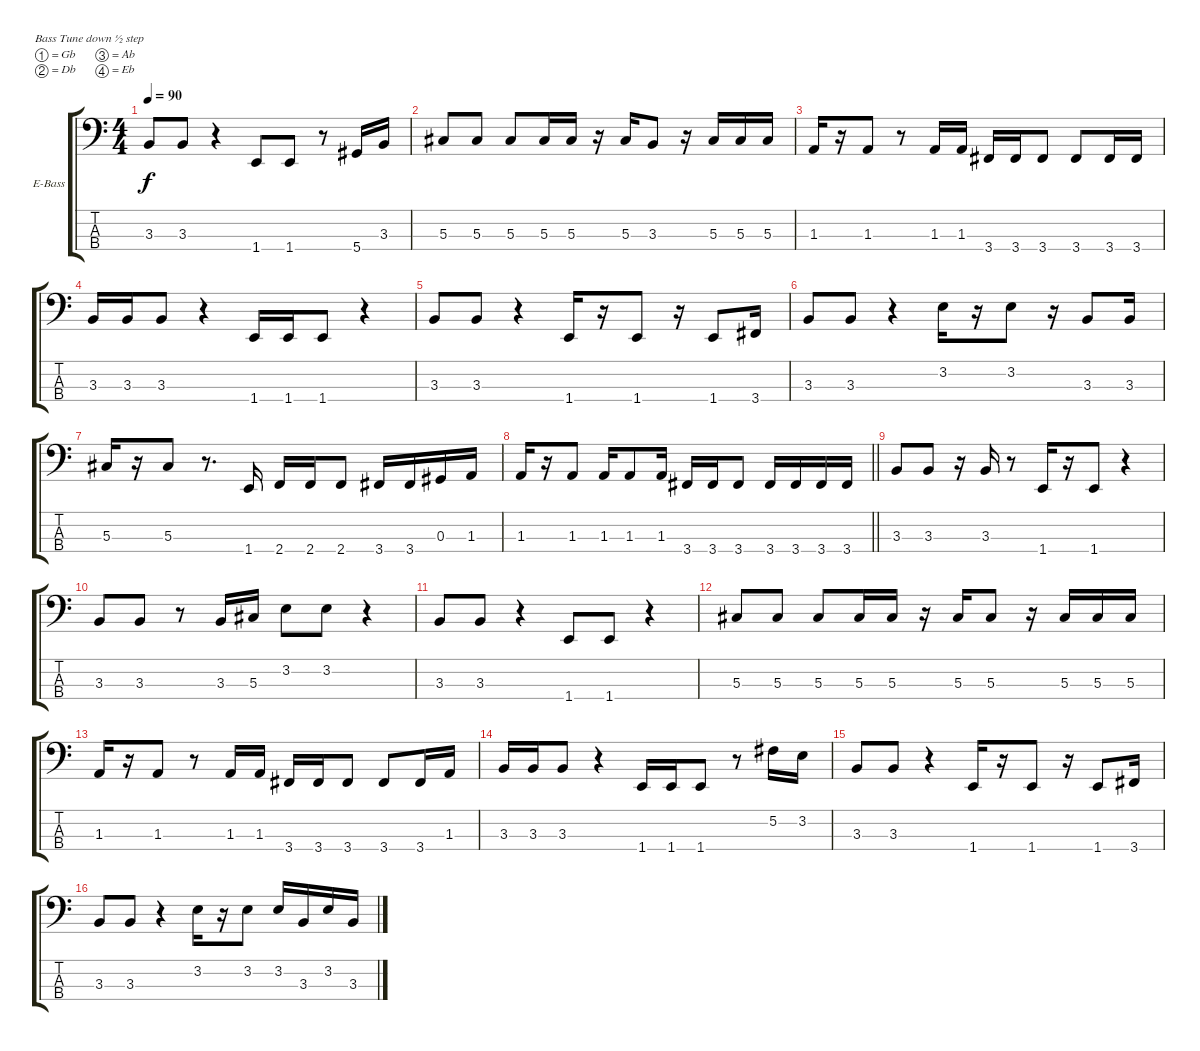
\bracketExtendMode groupsimilarinstruments
\firstSystemTrackNameOrientation horizontal
\otherSystemsTrackNameOrientation horizontal
\track ("Untitled" "E-Bass") {instrument electricbasspick}
\staff {score tabs}
\tuning (Gb2 Db2 Ab1 Eb1)
\ts (4 4)
\tempo 90
\clef f4
\ks c
3.3.8{dy f} 3.3.8 r.4 1.4.8 1.4.8 r.8 5.4.16 3.3.16 |
5.3.8 5.3.8 5.3.8 5.3.16 5.3.16 r.16 5.3.16 3.3.8 r.16 5.3.16 5.3.16 5.3.16 |
1.3.16 r.16 1.3.8 r.8 1.3.16 1.3.16 3.4.16 3.4.16 3.4.8 3.4.8 3.4.16 3.4.16 |
3.3.16 3.3.16 3.3.8 r.4 1.4.16 1.4.16 1.4.8 r.4 |
3.3.8 3.3.8 r.4 1.4.16 r.16 1.4.8 r.16 1.4.8 3.4.16 |
3.3.8 3.3.8 r.4 3.2.16 r.16 3.2.8 r.16 3.3.8 3.3.16 |
5.3.16 r.16 5.3.8 r.8{d} 1.4.16 2.4.16 2.4.16 2.4.8 3.4.16 3.4.16 0.3.16 1.3.16 |
\barLineRight lightlight
1.3.16 r.16 1.3.8 1.3.16 1.3.8 1.3.16 3.4.16 3.4.16 3.4.8 3.4.16 3.4.16 3.4.16 3.4.16 |
3.3.8 3.3.8 r.16 3.3.16 r.8 1.4.16 r.16 1.4.8 r.4 |
3.3.8 3.3.8 r.8 3.3.16 5.3.16 3.2.8 3.2.8 r.4 |
3.3.8 3.3.8 r.4 1.4.8 1.4.8 r.4 |
5.3.8 5.3.8 5.3.8 5.3.16 5.3.16 r.16 5.3.16 5.3.8 r.16 5.3.16 5.3.16 5.3.16 |
1.3.16 r.16 1.3.8 r.8 1.3.16 1.3.16 3.4.16 3.4.16 3.4.8 3.4.8 3.4.16 1.3.16 |
3.3.16 3.3.16 3.3.8 r.4 1.4.16 1.4.16 1.4.8 r.8 5.2.16 3.2.16 |
3.3.8 3.3.8 r.4 1.4.16 r.16 1.4.8 r.16 1.4.8 3.4.16 |
3.3.8 3.3.8 r.4 3.2.16 r.16 3.2.8 3.2.16 3.3.16 3.2.16 3.3.16
